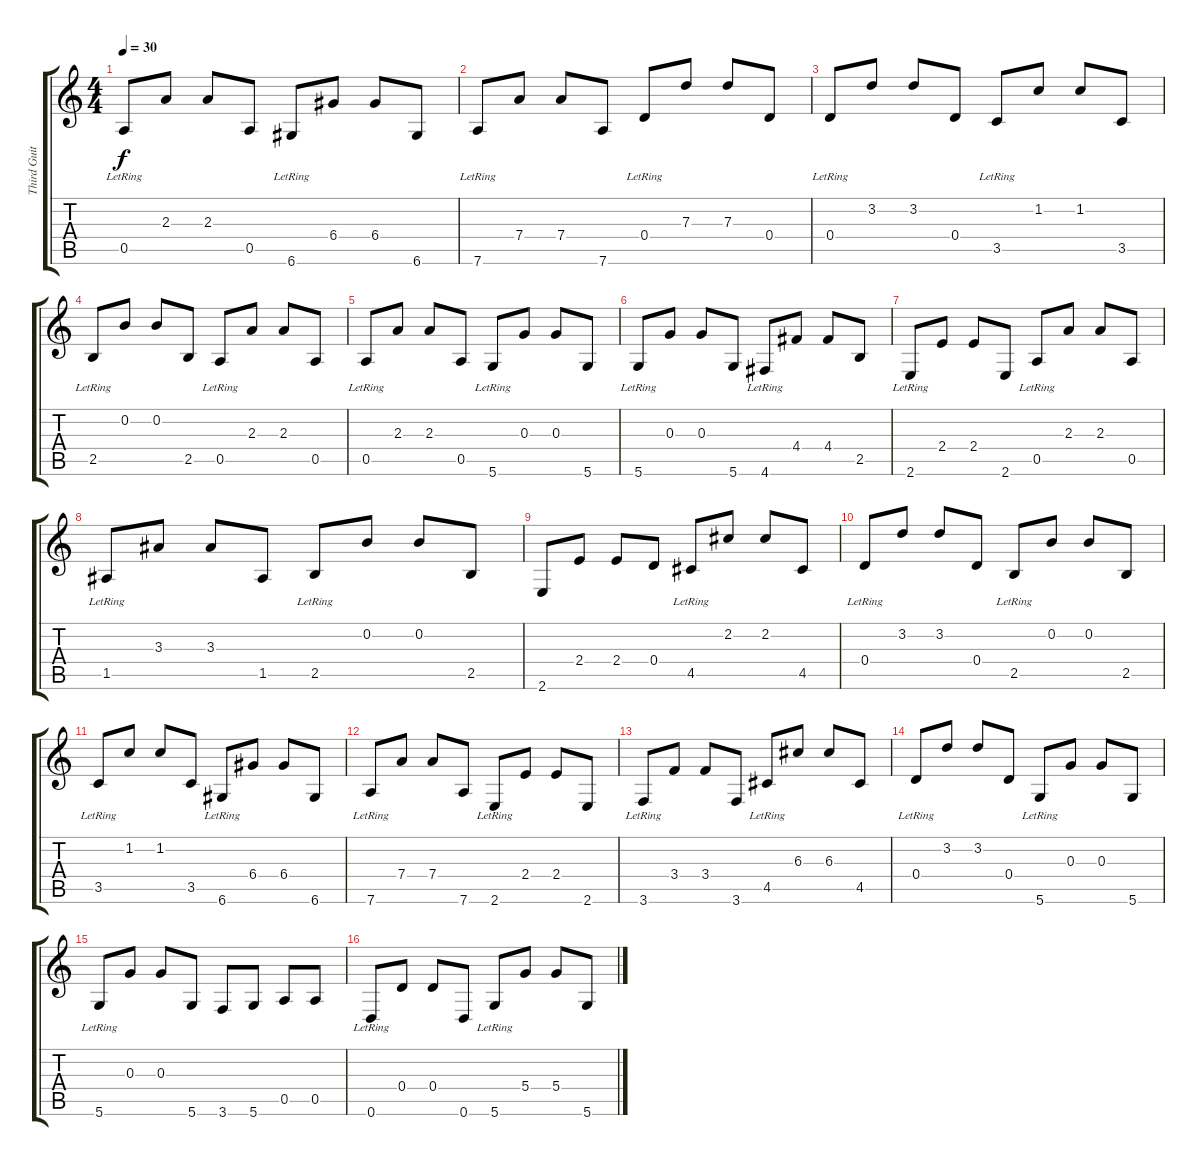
\track ("Third Guitar" "Third Guit") {instrument acousticguitarnylon}
\staff {score tabs}
\tuning (E4 B3 G3 D3 A2 D2) {hide}
\ts (4 4)
\tempo 30
\clef g2
\ks c
0.5{lr}.8{dy f instrument acousticguitarnylon} 2.3.8 2.3.8 0.5.8 6.6{lr}.8 6.4.8 6.4.8 6.6.8 |
7.6{lr}.8 7.4.8 7.4.8 7.6.8 0.4{lr}.8 7.3.8 7.3.8 0.4.8 |
0.4{lr}.8 3.2.8 3.2.8 0.4.8 3.5{lr}.8 1.2.8 1.2.8 3.5.8 |
2.5{lr}.8 0.2.8 0.2.8 2.5.8 0.5{lr}.8 2.3.8 2.3.8 0.5.8 |
0.5{lr}.8 2.3.8 2.3.8 0.5.8 5.6{lr}.8 0.3.8 0.3.8 5.6.8 |
5.6{lr}.8 0.3.8 0.3.8 5.6.8 4.6{lr}.8 4.4.8 4.4.8 2.5.8 |
2.6{lr}.8 2.4.8 2.4.8 2.6.8 0.5{lr}.8 2.3.8 2.3.8 0.5.8 |
1.5{lr}.8 3.3.8 3.3.8 1.5.8 2.5{lr}.8 0.2.8 0.2.8 2.5.8 |
2.6.8 2.4.8 2.4.8 0.4.8 4.5{lr}.8 2.2.8 2.2.8 4.5.8 |
0.4{lr}.8 3.2.8 3.2.8 0.4.8 2.5{lr}.8 0.2.8 0.2.8 2.5.8 |
3.5{lr}.8 1.2.8 1.2.8 3.5.8 6.6{lr}.8 6.4.8 6.4.8 6.6.8 |
7.6{lr}.8 7.4.8 7.4.8 7.6.8 2.6{lr}.8 2.4.8 2.4.8 2.6.8 |
3.6{lr}.8 3.4.8 3.4.8 3.6.8 4.5{lr}.8 6.3.8 6.3.8 4.5.8 |
0.4{lr}.8 3.2.8 3.2.8 0.4.8 5.6{lr}.8 0.3.8 0.3.8 5.6.8 |
5.6{lr}.8 0.3.8 0.3.8 5.6.8 3.6.8 5.6.8 0.5.8 0.5.8 |
0.6{lr}.8 0.4.8 0.4.8 0.6.8 5.6{lr}.8 5.4.8 5.4.8 5.6.8
